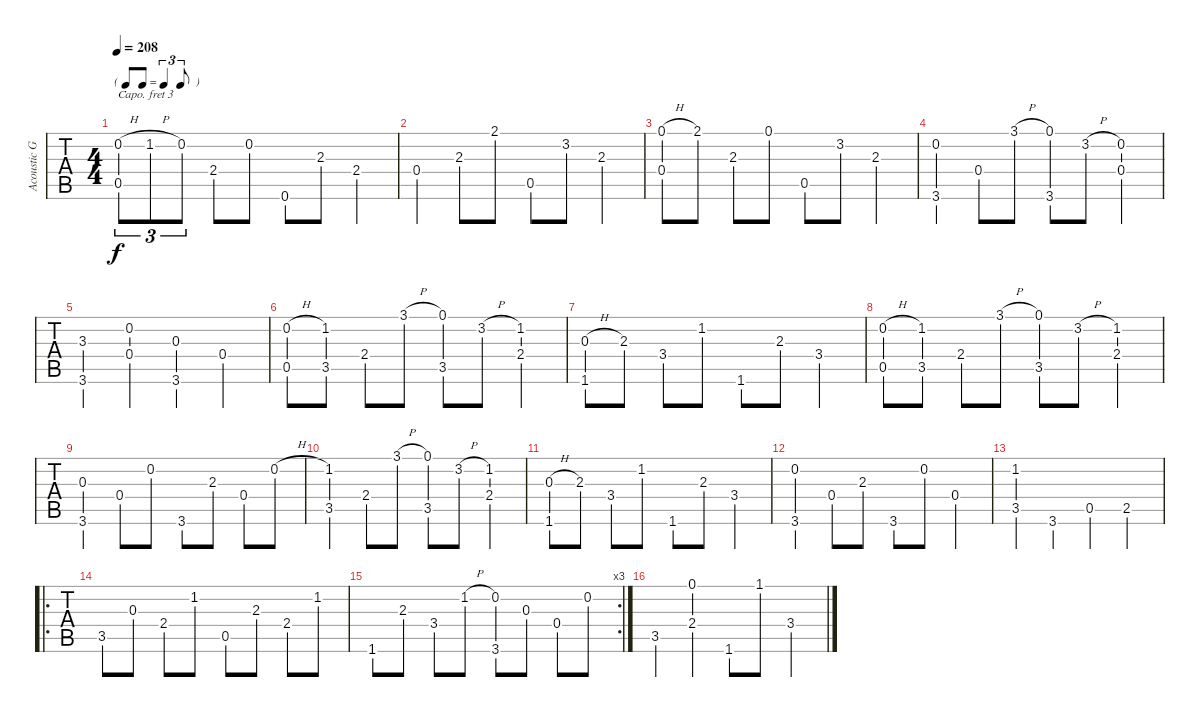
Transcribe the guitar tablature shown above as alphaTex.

\track ("Acoustic Guitar" "Acoustic G") {instrument acousticguitarnylon}
\staff {tabs}
\capo 3
\tuning (E4 B3 G3 D3 A2 E2) {hide}
\ts (4 4)
\tf triplet8th
\tempo 208
\clef g2
\ks c
(0.2{h} 0.5).8{tu (3 2) dy f} 1.2{h}.8{tu (3 2)} 0.2.8{tu (3 2)} 2.4.8 0.2.8 0.6.8 2.3.8 2.4.4 |
0.4.4 2.3.8 2.1.8 0.5.8 3.2.8 2.3.4 |
(0.1{h} 0.4).8 2.1.8 2.3.8 0.1.8 0.5.8 3.2.8 2.3.4 |
(0.2 3.6).4 0.4.8 3.1{h}.8 (0.1 3.6).8 3.2{h}.8 (0.2 0.4).4 |
(3.3 3.6).4 (0.2 0.4).4 (0.3 3.6).4 0.4.4 |
(0.2{h} 0.5{h}).8 (1.2 3.5).8 2.4.8 3.1{h}.8 (0.1 3.5).8 3.2{h}.8 (1.2 2.4).4 |
(0.3{h} 1.6).8 2.3.8 3.4.8 1.2.8 1.6.8 2.3.8 3.4.4 |
(0.2{h} 0.5{h}).8 (1.2 3.5).8 2.4.8 3.1{h}.8 (0.1 3.5).8 3.2{h}.8 (1.2 2.4).4 |
(0.3 3.6).4 0.4.8 0.2.8 3.6.8 2.3.8 0.4.8 0.2{h}.8 |
(1.2 3.5).4 2.4.8 3.1{h}.8 (0.1 3.5).8 3.2{h}.8 (1.2 2.4).4 |
(0.3{h} 1.6).8 2.3.8 3.4.8 1.2.8 1.6.8 2.3.8 3.4.4 |
(0.2 3.6).4 0.4.8 2.3.8 3.6.8 0.2.8 0.4.4 |
(1.2 3.5).4 3.6.4 0.5.4 2.5.4 |
\ro
3.5.8 0.3.8 2.4.8 1.2.8 0.5.8 2.3.8 2.4.8 1.2.8 |
\rc 3
1.6.8 2.3.8 3.4.8 1.2{h}.8 (0.2 3.6).8 0.3.8 0.4.8 0.2.8 |
3.5.4 (0.1 2.4).4 1.6.8 1.1.8 3.4.4
